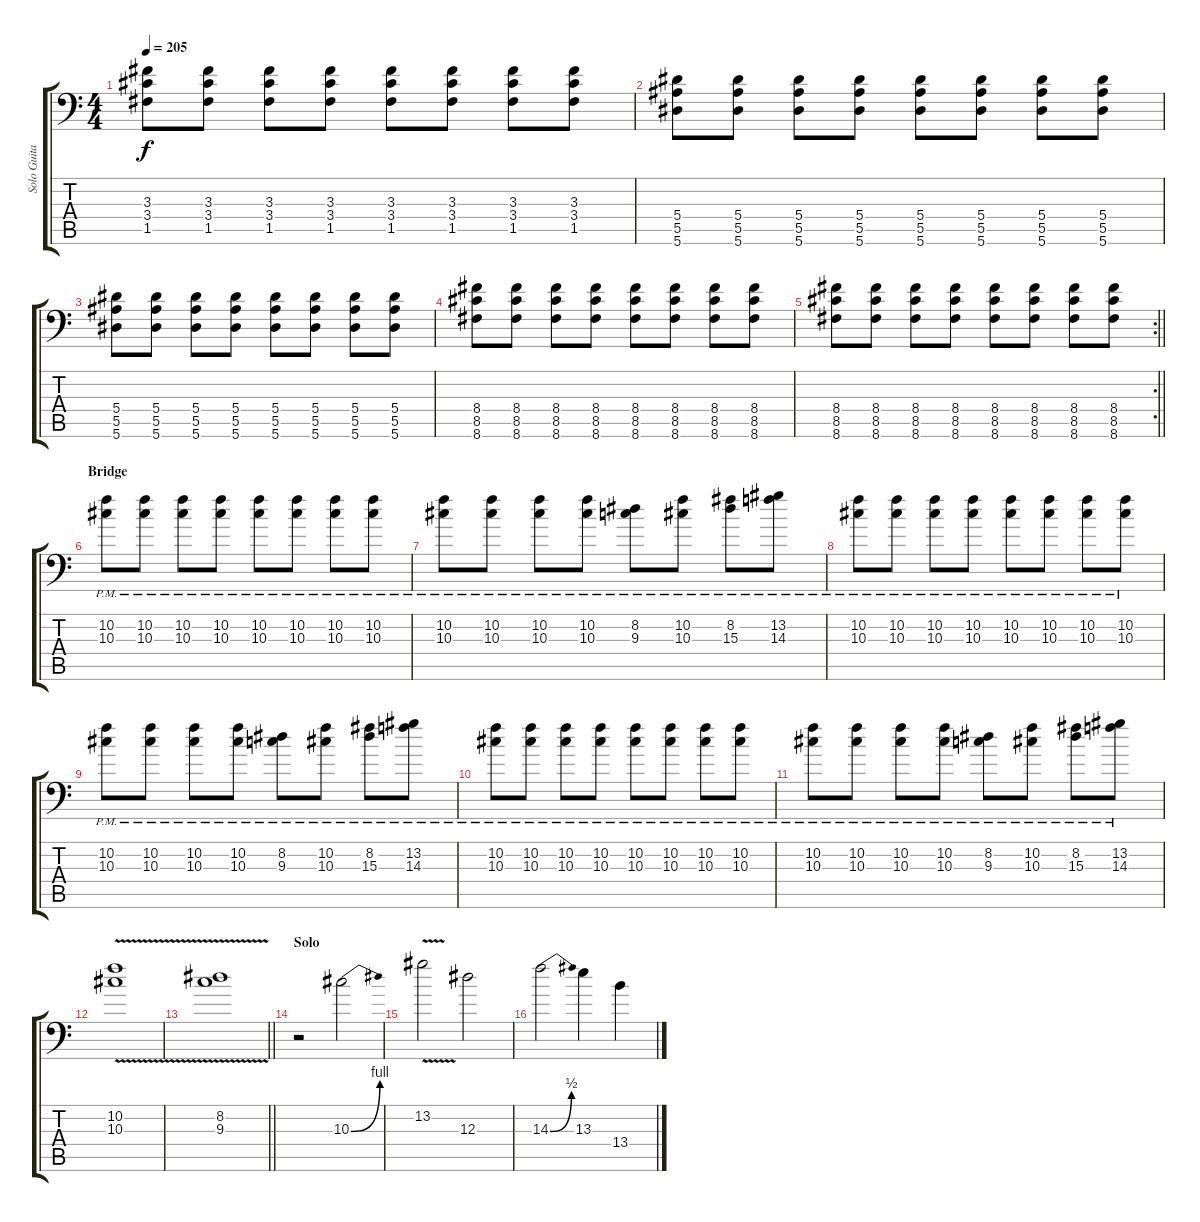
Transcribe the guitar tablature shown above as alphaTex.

\track ("Solo Guitar" "Solo Guita") {instrument distortionguitar}
\staff {score tabs}
\tuning (C4 G3 Eb3 Bb2 F2 Bb1) {hide}
\ts (4 4)
\tempo 205
\clef f4
\ks c
(3.3 3.4 1.5).8{dy f} (3.3 3.4 1.5).8 (3.3 3.4 1.5).8 (3.3 3.4 1.5).8 (3.3 3.4 1.5).8 (3.3 3.4 1.5).8 (3.3 3.4 1.5).8 (3.3 3.4 1.5).8 |
(5.4 5.5 5.6).8 (5.4 5.5 5.6).8 (5.4 5.5 5.6).8 (5.4 5.5 5.6).8 (5.4 5.5 5.6).8 (5.4 5.5 5.6).8 (5.4 5.5 5.6).8 (5.4 5.5 5.6).8 |
(5.4 5.5 5.6).8 (5.4 5.5 5.6).8 (5.4 5.5 5.6).8 (5.4 5.5 5.6).8 (5.4 5.5 5.6).8 (5.4 5.5 5.6).8 (5.4 5.5 5.6).8 (5.4 5.5 5.6).8 |
(8.4 8.5 8.6).8 (8.4 8.5 8.6).8 (8.4 8.5 8.6).8 (8.4 8.5 8.6).8 (8.4 8.5 8.6).8 (8.4 8.5 8.6).8 (8.4 8.5 8.6).8 (8.4 8.5 8.6).8 |
\rc 2
\barLineRight lightlight
(8.4 8.5 8.6).8 (8.4 8.5 8.6).8 (8.4 8.5 8.6).8 (8.4 8.5 8.6).8 (8.4 8.5 8.6).8 (8.4 8.5 8.6).8 (8.4 8.5 8.6).8 (8.4 8.5 8.6).8 |
\section ("" "Bridge")
(10.2{pm} 10.3{pm}).8{volume 13 balance 8} (10.2{pm} 10.3{pm}).8 (10.2{pm} 10.3).8 (10.2{pm} 10.3{pm}).8 (10.2{pm} 10.3{pm}).8 (10.2{pm} 10.3{pm}).8 (10.2{pm} 10.3{pm}).8 (10.2{pm} 10.3{pm}).8 |
(10.2{pm} 10.3{pm}).8 (10.2{pm} 10.3{pm}).8 (10.2{pm} 10.3{pm}).8 (10.2{pm} 10.3{pm}).8 (8.2{pm} 9.3{pm}).8 (10.2{pm} 10.3{pm}).8 (8.2{pm} 15.3{pm}).8 (13.2{pm} 14.3{pm}).8 |
(10.2{pm} 10.3{pm}).8 (10.2{pm} 10.3{pm}).8 (10.2{pm} 10.3).8 (10.2{pm} 10.3{pm}).8 (10.2{pm} 10.3{pm}).8 (10.2{pm} 10.3{pm}).8 (10.2{pm} 10.3{pm}).8 (10.2{pm} 10.3{pm}).8 |
(10.2{pm} 10.3{pm}).8 (10.2{pm} 10.3{pm}).8 (10.2{pm} 10.3{pm}).8 (10.2{pm} 10.3{pm}).8 (8.2{pm} 9.3{pm}).8 (10.2{pm} 10.3{pm}).8 (8.2{pm} 15.3{pm}).8 (13.2{pm} 14.3{pm}).8 |
(10.2{pm} 10.3{pm}).8 (10.2{pm} 10.3{pm}).8 (10.2{pm} 10.3).8 (10.2{pm} 10.3{pm}).8 (10.2{pm} 10.3{pm}).8 (10.2{pm} 10.3{pm}).8 (10.2{pm} 10.3{pm}).8 (10.2{pm} 10.3{pm}).8 |
(10.2{pm} 10.3{pm}).8 (10.2{pm} 10.3{pm}).8 (10.2{pm} 10.3{pm}).8 (10.2{pm} 10.3{pm}).8 (8.2{pm} 9.3{pm}).8 (10.2{pm} 10.3{pm}).8 (8.2{pm} 15.3{pm}).8 (13.2{pm} 14.3{pm}).8 |
(10.2 10.3{v}).1 |
\barLineRight lightlight
(8.2 9.3{v}).1 |
\section ("" "Solo")
r.2{volume 12 instrument overdrivenguitar} 10.3{be (bend 0 0 60 4)}.2 |
13.2{v}.2 12.3.2 |
14.3{be (bend 0 0 60 2)}.2 13.3.4 13.4.4
